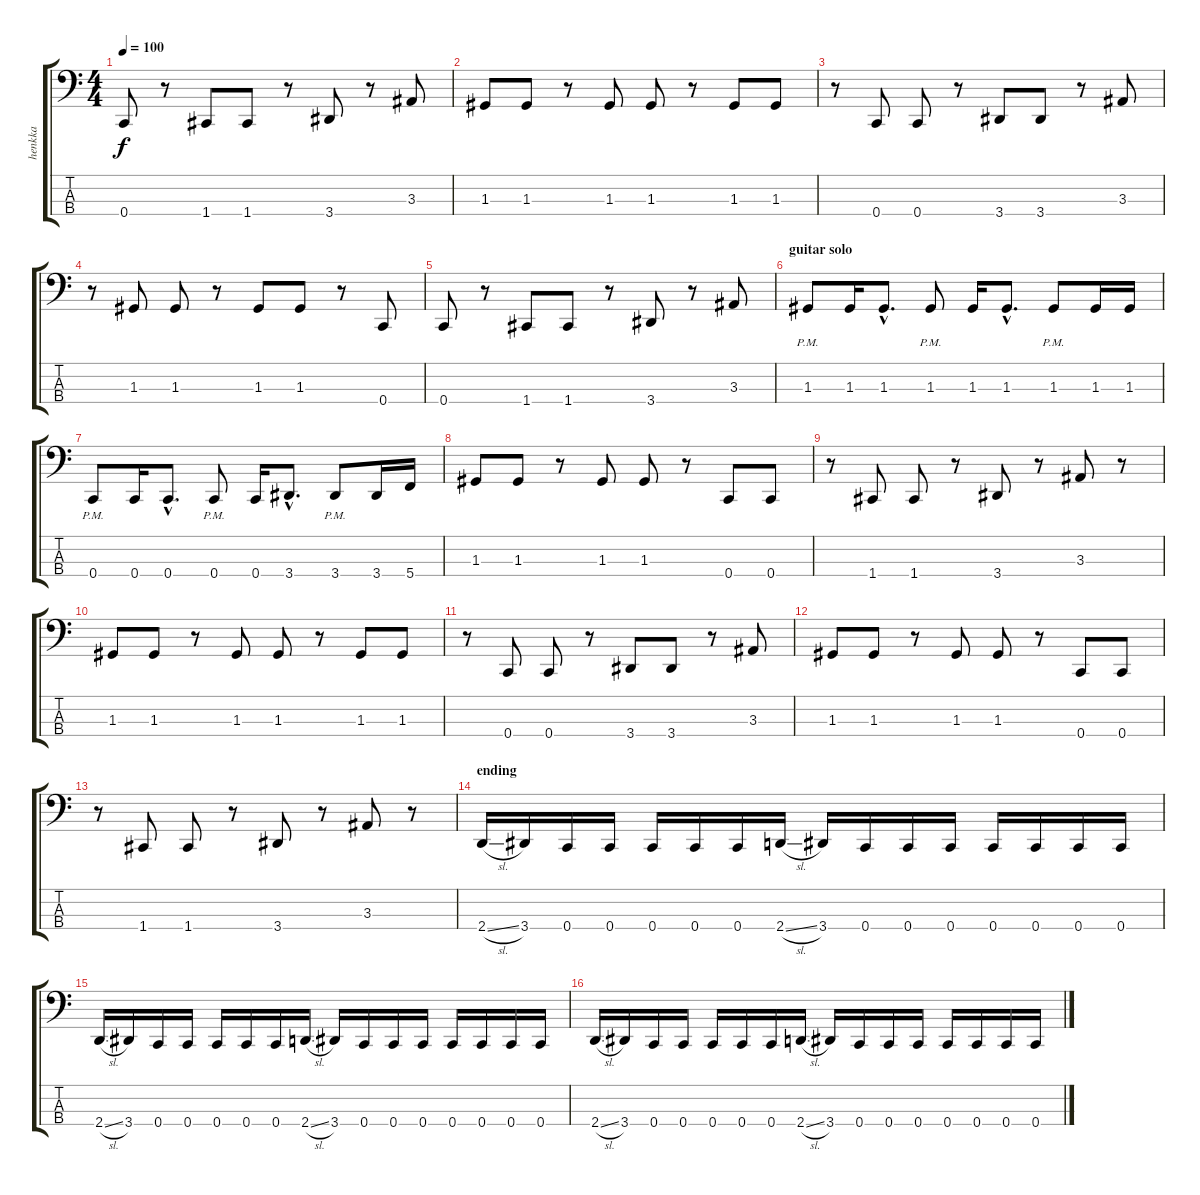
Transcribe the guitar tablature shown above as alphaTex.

\track ("henkka" "henkka") {instrument electricbasspick}
\staff {score tabs}
\tuning (F2 C2 G1 C1) {hide}
\ts (4 4)
\tempo 100
\clef f4
\ks c
0.4.8{dy f} r.8 1.4.8 1.4.8 r.8 3.4.8 r.8 3.3.8 |
1.3.8 1.3.8 r.8 1.3.8 1.3.8 r.8 1.3.8 1.3.8 |
r.8 0.4.8 0.4.8 r.8 3.4.8 3.4.8 r.8 3.3.8 |
r.8 1.3.8 1.3.8 r.8 1.3.8 1.3.8 r.8 0.4.8 |
0.4.8 r.8 1.4.8 1.4.8 r.8 3.4.8 r.8 3.3.8 |
\section ("" "guitar solo")
1.3{pm}.8 1.3.16 1.3{hac}.8{d} 1.3{pm}.8 1.3.16 1.3{hac}.8{d} 1.3{pm}.8 1.3.16 1.3.16 |
0.4{pm}.8 0.4.16 0.4{hac}.8{d} 0.4{pm}.8 0.4.16 3.4{hac}.8{d} 3.4{pm}.8 3.4.16 5.4.16 |
1.3.8 1.3.8 r.8 1.3.8 1.3.8 r.8 0.4.8 0.4.8 |
r.8 1.4.8 1.4.8 r.8 3.4.8 r.8 3.3.8 r.8 |
1.3.8 1.3.8 r.8 1.3.8 1.3.8 r.8 1.3.8 1.3.8 |
r.8 0.4.8 0.4.8 r.8 3.4.8 3.4.8 r.8 3.3.8 |
1.3.8 1.3.8 r.8 1.3.8 1.3.8 r.8 0.4.8 0.4.8 |
r.8 1.4.8 1.4.8 r.8 3.4.8 r.8 3.3.8 r.8 |
\section ("" "ending")
2.4{sl}.16 3.4.16 0.4.16 0.4.16 0.4.16 0.4.16 0.4.16 2.4{sl}.16 3.4.16 0.4.16 0.4.16 0.4.16 0.4.16 0.4.16 0.4.16 0.4.16 |
2.4{sl}.16 3.4.16 0.4.16 0.4.16 0.4.16 0.4.16 0.4.16 2.4{sl}.16 3.4.16 0.4.16 0.4.16 0.4.16 0.4.16 0.4.16 0.4.16 0.4.16 |
2.4{sl}.16 3.4.16 0.4.16 0.4.16 0.4.16 0.4.16 0.4.16 2.4{sl}.16 3.4.16 0.4.16 0.4.16 0.4.16 0.4.16 0.4.16 0.4.16 0.4.16
